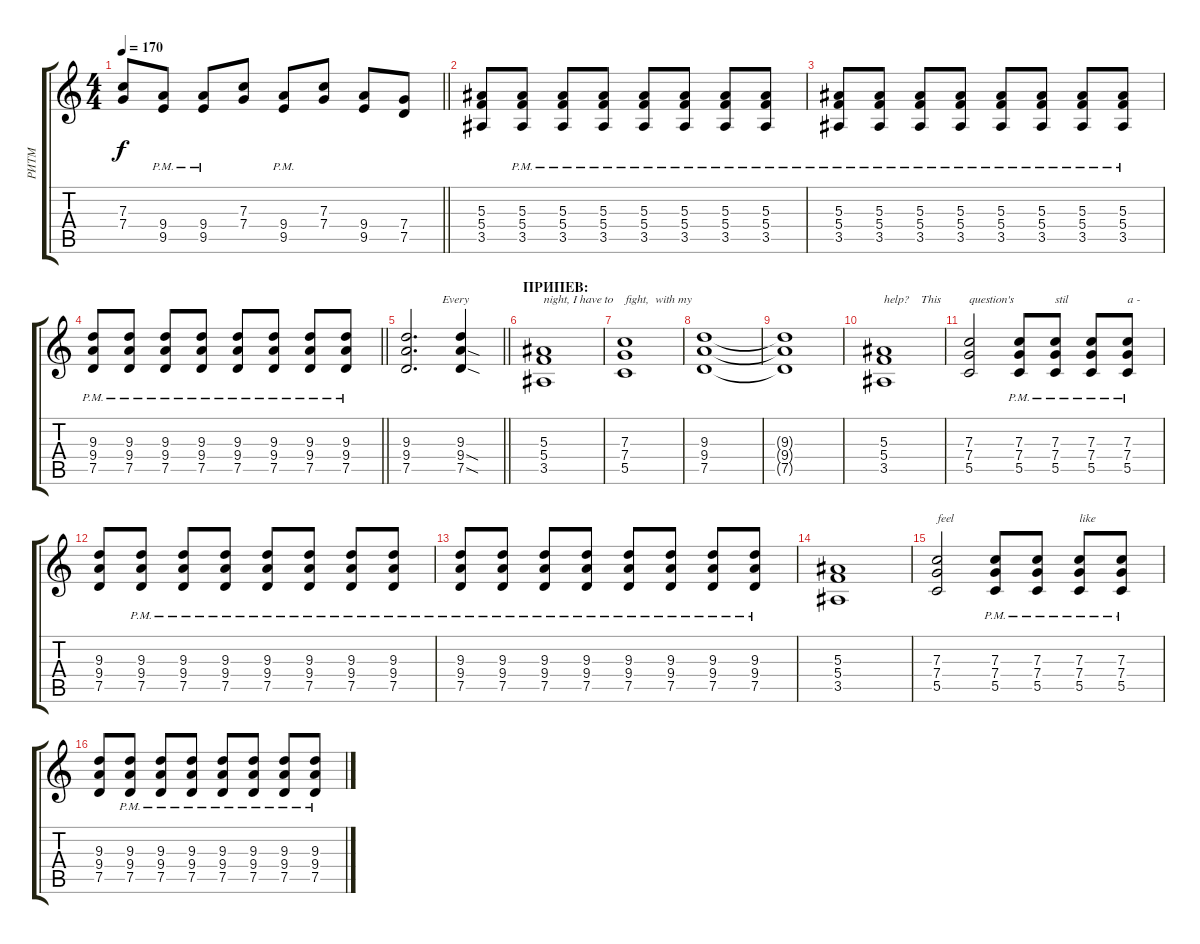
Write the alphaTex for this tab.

\track ("РИТМ" "РИТМ") {instrument distortionguitar}
\staff {score tabs}
\tuning (D4 A3 F3 C3 G2 D2) {hide}
\ts (4 4)
\tempo 170
\clef g2
\barLineRight lightlight
\ks c
(7.3 7.4).8{dy f} (9.4{pm} 9.5{pm}).8 (9.4{pm} 9.5{pm}).8 (7.3 7.4).8 (9.4{pm} 9.5{pm}).8 (7.3 7.4).8 (9.4 9.5).8 (7.4 7.5).8 |
(5.3 5.4 3.5).8 (5.3{pm} 5.4{pm} 3.5{pm}).8 (5.3{pm} 5.4{pm} 3.5{pm}).8 (5.3{pm} 5.4{pm} 3.5{pm}).8 (5.3{pm} 5.4{pm} 3.5{pm}).8 (5.3{pm} 5.4{pm} 3.5{pm}).8 (5.3{pm} 5.4{pm} 3.5{pm}).8 (5.3{pm} 5.4{pm} 3.5{pm}).8 |
(5.3{pm} 5.4{pm} 3.5{pm}).8 (5.3{pm} 5.4{pm} 3.5{pm}).8 (5.3{pm} 5.4{pm} 3.5{pm}).8 (5.3{pm} 5.4{pm} 3.5{pm}).8 (5.3{pm} 5.4{pm} 3.5{pm}).8 (5.3{pm} 5.4{pm} 3.5{pm}).8 (5.3{pm} 5.4{pm} 3.5{pm}).8 (5.3{pm} 5.4{pm} 3.5{pm}).8 |
\barLineRight lightlight
(9.3{pm} 9.4{pm} 7.5{pm}).8 (9.3{pm} 9.4{pm} 7.5{pm}).8 (9.3{pm} 9.4{pm} 7.5{pm}).8 (9.3{pm} 9.4{pm} 7.5{pm}).8 (9.3{pm} 9.4{pm} 7.5{pm}).8 (9.3{pm} 9.4{pm} 7.5{pm}).8 (9.3{pm} 9.4{pm} 7.5{pm}).8 (9.3{pm} 9.4{pm} 7.5{pm}).8 |
\barLineRight lightlight
(9.3 9.4 7.5).2{d txt "            Every"} (9.3 9.4{sod} 7.5{sod}).4 |
\section ("" "ПРИПЕВ:")
(5.3 5.4 3.5).1{txt "night, I have to"} |
(7.3 7.4 5.5).1{txt "fight,  with my"} |
(9.3 9.4 7.5).1 |
(9.3{t} 9.4{t} 7.5{t}).1 |
(5.3 5.4 3.5).1{txt "help?    This"} |
(7.3 7.4 5.5).2{txt "question's"} (7.3{pm} 7.4{pm} 5.5{pm}).8 (7.3{pm} 7.4{pm} 5.5{pm}).8{txt "stil"} (7.3{pm} 7.4{pm} 5.5{pm}).8 (7.3{pm} 7.4{pm} 5.5{pm}).8{txt "a -"} |
(9.3 9.4 7.5).8 (9.3{pm} 9.4{pm} 7.5{pm}).8 (9.3{pm} 9.4{pm} 7.5{pm}).8 (9.3{pm} 9.4{pm} 7.5{pm}).8 (9.3{pm} 9.4{pm} 7.5{pm}).8 (9.3{pm} 9.4{pm} 7.5{pm}).8 (9.3{pm} 9.4{pm} 7.5{pm}).8 (9.3{pm} 9.4{pm} 7.5{pm}).8 |
(9.3{pm} 9.4{pm} 7.5{pm}).8 (9.3{pm} 9.4{pm} 7.5{pm}).8 (9.3{pm} 9.4{pm} 7.5{pm}).8 (9.3{pm} 9.4{pm} 7.5{pm}).8 (9.3{pm} 9.4{pm} 7.5{pm}).8 (9.3{pm} 9.4{pm} 7.5{pm}).8 (9.3{pm} 9.4{pm} 7.5{pm}).8 (9.3{pm} 9.4{pm} 7.5{pm}).8 |
(5.3 5.4 3.5).1 |
(7.3 7.4 5.5).2{txt "feel"} (7.3{pm} 7.4{pm} 5.5{pm}).8 (7.3{pm} 7.4{pm} 5.5{pm}).8 (7.3{pm} 7.4{pm} 5.5{pm}).8{txt "like "} (7.3{pm} 7.4{pm} 5.5{pm}).8 |
(9.3 9.4 7.5).8 (9.3{pm} 9.4{pm} 7.5{pm}).8 (9.3{pm} 9.4{pm} 7.5{pm}).8 (9.3{pm} 9.4{pm} 7.5{pm}).8 (9.3{pm} 9.4{pm} 7.5{pm}).8 (9.3{pm} 9.4{pm} 7.5{pm}).8 (9.3{pm} 9.4{pm} 7.5{pm}).8 (9.3{pm} 9.4{pm} 7.5{pm}).8
